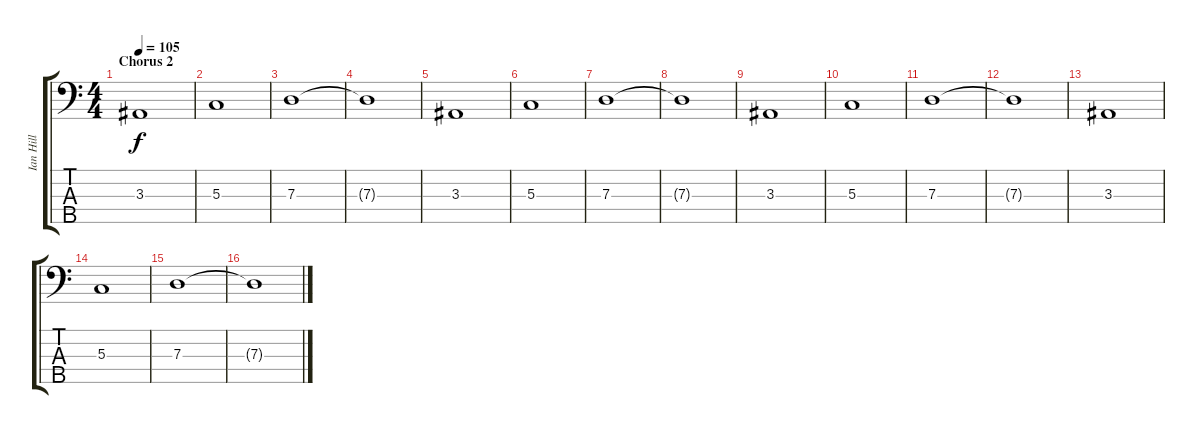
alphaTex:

\track ("Ian Hill" "Ian Hill") {instrument electricbasspick}
\staff {score tabs}
\tuning (F2 C2 G1 D1 A0) {hide}
\ts (4 4)
\section ("" "Chorus 2")
\tempo 105
\clef f4
\ks c
3.3.1{dy f} |
5.3.1 |
7.3.1 |
7.3{t}.1 |
3.3.1 |
5.3.1 |
7.3.1 |
7.3{t}.1 |
3.3.1 |
5.3.1 |
7.3.1 |
7.3{t}.1 |
3.3.1 |
5.3.1 |
7.3.1 |
7.3{t}.1
